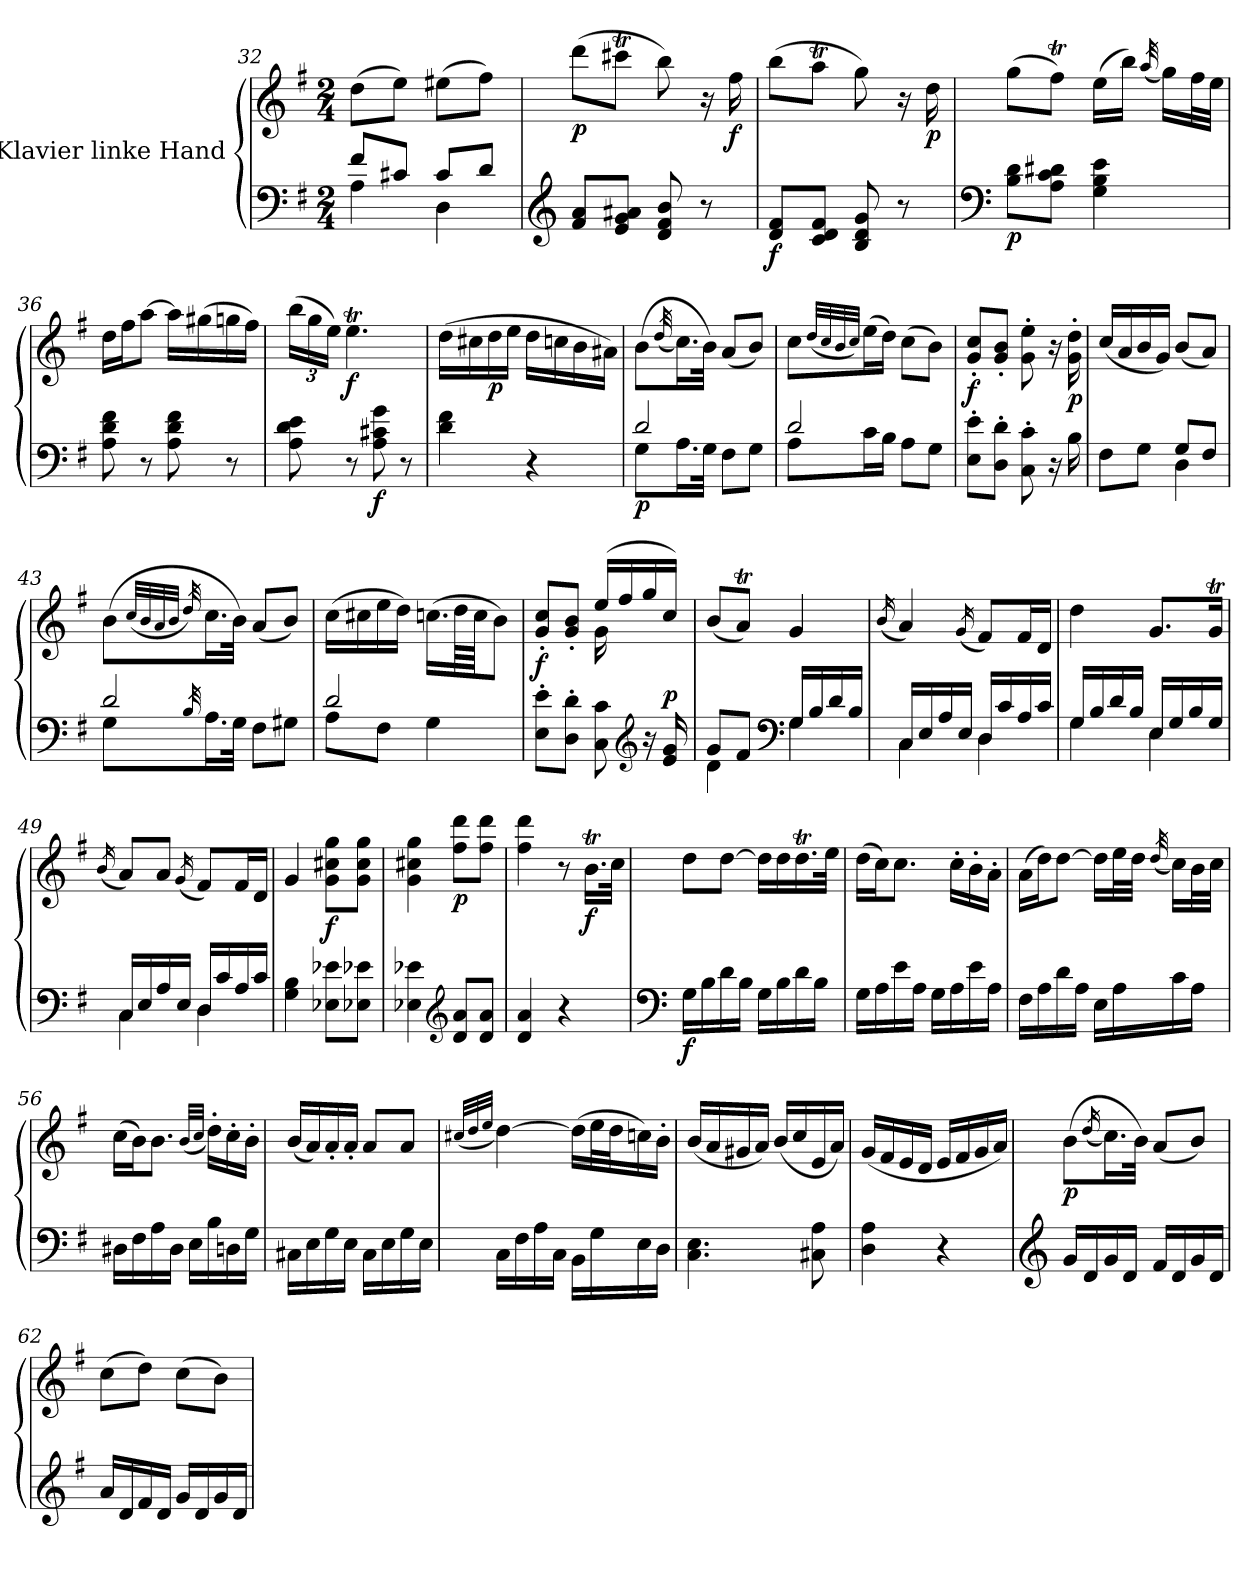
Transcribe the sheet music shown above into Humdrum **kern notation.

**kern	**kern	**dynam
*part1	*part1	*part1
*staff2	*staff1	*staff1/2
*I"Klavier linke Hand	*	*
*clefF4	*clefG2	*
*k[f#]	*k[f#]	*
*M2/4	*M2/4	*
=32	=32	=32
*^	*	*
8f#/L	4A\	(>8dd\L	.
8c#X/J	.	8ee\J)	.
8c#/L	4D\	(>8ee#X\L	.
8d/J	.	8ff#\J)	.
*v	*v	*	*
=33	=33	=33
*clefG2	*	*
!	!	!LO:DY:b
8f#/ 8a/L	(>8ddd\L	p
8e/ 8g/ 8a#X/J	8ccc#Xt\J	.
8d/ 8f#/ 8b/	8bb\)	.
8r	16r	.
!	!	!LO:DY:b
.	16ff#\	f
=34	=34	=34
!	!	!LO:DY:b=2
8d/ 8f#/L	(>8bb\L	f
8c/ 8d/ 8f#/J	8aaT\J	.
8B/ 8d/ 8g/	8gg\)	.
8r	16r	.
!	!	!LO:DY:b
.	16dd\	p
=35	=35	=35
*clefF4	*	*
!	!	!LO:DY:b=2
8B\ 8d\L	(>8gg\L	p
8A\ 8c\ 8d#X\J	8ff#t\J)	.
4G\ 4B\ 4e\	(>16ee\LL	.
.	16bb\JJ)	.
.	(<32qaa/	.
.	16gg\LL)	.
.	32ff#\L	.
.	32ee\JJJ	.
=36	=36	=36
8A\ 8d\ 8f#\	16dd\LL	.
.	16ff#\J	.
8r	[8aa\J	.
8A\ 8d\ 8f#\	16aa\LL]	.
.	(>16gg#X\	.
8r	16ggn\	.
.	16ff#\JJ)	.
=37	=37	=37
*	*Xbrackettup	*
8A\ 8d\ 8e\	(>24bb\LL	.
.	24gg\	.
.	24ee\JJ)	.
!	!	!LO:DY:b
8r	4.eeT\	f
!	!	!LO:DY:b=2
8A\ 8c#X\ 8g\	.	f
8r	.	.
=38	=38	=38
4d\ 4f#\	(>16dd\LL	.
.	16cc#X\	.
!	!	!LO:DY:b
.	16dd\	p
.	16ee\JJ	.
4r	16dd\LL	.
.	16ccn\	.
.	16b\	.
.	16a#X\JJ)	.
=39	=39	=39
*^	*	*
!	!	!	!LO:DY:b=2
2d/	8G\L	(>8b\L	p
.	.	(<32qdd/	.
.	16.A\L	16.cc\L)	.
.	32G\JJk	32b\JJk)	.
.	8F#\L	(<8a/L	.
.	8G\J	8b/J)	.
=40	=40	=40	=40
2d/	8A\L	8cc\L	.
.	.	(<32qdd/LLL	.
.	.	32qcc/	.
.	.	32qb/	.
.	.	32qcc/JJJ)	.
.	16c\L	(>16ee\L	.
.	16B\JJ	16dd\JJ)	.
.	8A\L	(>8cc\L	.
.	8G\J	8b\J)	.
=41	=41	=41	=41
!	!	!	!LO:DY:b
*v	*v	*	*
8E\' 8e\'L	8g/' 8cc/'L	f
8D\' 8d\'J	8g/' 8b/'J	.
8C\' 8c\'	8g\' 8ee\'	.
16r	16r	.
!	!	!LO:DY:b
16B\	16g\' 16dd\'	p
=42	=42	=42
*^	*	*
8F#\L	4ryy	(<16cc/LL	.
.	.	16a/	.
8G\J	.	16b/	.
.	.	16g/JJ)	.
8G/L	4D\	(<8b/L	.
8F#/J	.	8a/J)	.
=43	=43	=43	=43
2d/	8G\L	(>8b\L	.
.	.	(<32qcc/LLL	.
.	.	32qb/	.
.	.	32qa/	.
.	.	32qb/JJJ	.
.	32qB/	32qdd/)	.
.	16.A\L	16.cc\L	.
.	32G\JJk	32b\JJk)	.
.	8F#\L	(<8a/L	.
.	8G#X\J	8b/J)	.
=44	=44	=44	=44
2d/	8A\L	(>16cc\LL	.
.	.	16cc#X\	.
.	8F#\J	16ee\	.
.	.	16dd\JJ)	.
.	4G\	(>16.ccn\LL	.
.	.	64dd\LL	.
.	.	64cc\JJJ	.
.	.	8b\J)	.
*v	*v	*	*
=45	=45	=45
*	*^	*
!	!	!	!LO:DY:b
8E\' 8e\'L	8g/' 8cc/'L	4ryy	f
8D\' 8d\'J	8g/' 8b/'J	.	.
8C\ 8c\	(>16ee/LL	16g\	.
.	16ff#/	8.ryy	.
*clefG2	*	*	*
16r	16gg/	.	.
!	!	!	!LO:DY:a=2
16e/ 16g/	16cc/JJ)	.	p
*	*v	*v	*
=46	=46	=46
*^	*	*
8g/L	4d\	(<8b/L	.
8f#/J	.	8aT/J)	.
*clefF4	*	*	*
16G/LL	4G\	4g/	.
16B/	.	.	.
16d/	.	.	.
16B/JJ	.	.	.
=47	=47	=47	=47
.	.	(<16qb/	.
16C/LL	4C\	4a/)	.
16E/	.	.	.
16A/	.	.	.
16E/JJ	.	.	.
.	.	(<16qg/	.
16D/LL	4D\	8f#/L)	.
16c/	.	.	.
16A/	.	16f#/L	.
16c/JJ	.	16d/JJ	.
=48	=48	=48	=48
16G/LL	4G\	4dd\	.
16B/	.	.	.
16d/	.	.	.
16B/JJ	.	.	.
16E/LL	4E\	8.g/L	.
16G/	.	.	.
16B/	.	.	.
16G/JJ	.	16gT/Jk	.
=49	=49	=49	=49
.	.	(<16qb/	.
16C/LL	4C\	8a/L)	.
16E/	.	.	.
16A/	.	8a/J	.
16E/JJ	.	.	.
.	.	(<16qg/	.
16D/LL	4D\	8f#/L)	.
16c/	.	.	.
16A/	.	16f#/L	.
16c/JJ	.	16d/JJ	.
*v	*v	*	*
=50	=50	=50
4G\ 4B\	4g/	.
!	!	!LO:DY:b
8E-X\ 8e-X\L	8g\ 8cc#X\ 8gg\L	f
8E-X\ 8e-X\J	8g\ 8cc#\ 8gg\J	.
=51	=51	=51
4E-X\ 4e-X\	4g\ 4cc#X\ 4gg\	.
*clefG2	*	*
!	!	!LO:DY:b
8d/ 8a/L	8ff#\ 8ddd\L	p
8d/ 8a/J	8ff#\ 8ddd\J	.
=52	=52	=52
4d/ 4a/	4ff#\ 4ddd\	.
4r	8r	.
!	!	!LO:DY:b
.	16.bt\LL	f
.	32cc\JJk	.
=53	=53	=53
*clefF4	*	*
!	!	!LO:DY:b=2
16G\LL	8dd\L	f
16B\	.	.
16d\	[8dd\J	.
16B\JJ	.	.
16G\LL	16dd\LL]	.
16B\	16dd\	.
16d\	16.ddT\	.
16B\JJ	.	.
.	32ee\JJk	.
=54	=54	=54
16G\LL	(>16dd\LL	.
16A\	16cc\J)	.
16e\	8.cc\J	.
16A\JJ	.	.
16G\LL	.	.
16A\	16cc'\LL	.
16e\	16b'\	.
16A\JJ	16a'\JJ	.
=55	=55	=55
16F#\LL	(>16a\LL	.
16A\	16dd\J)	.
16d\	[8dd\J	.
16A\JJ	.	.
16E\LL	16dd\LL]	.
16A\	32ee\L	.
.	32dd\JJJ	.
.	(<32qdd/	.
16c\	16cc\LL)	.
16A\JJ	32b\L	.
.	32cc\JJJ	.
=56	=56	=56
16D#X\LL	(>16cc\LL	.
16F#\	16b\J)	.
16A\	8.b\J	.
16D#\JJ	.	.
16E\LL	.	.
.	(<32qb/LLL	.
.	32qcc/JJJ	.
16B\	16dd'\LL)	.
16Dn\	16cc'\	.
16G\JJ	16b'\JJ	.
=57	=57	=57
16C#X\LL	(<16b/LL	.
16E\	16a/)	.
16G\	16a'/	.
16E\JJ	16a'/JJ	.
16C#\LL	8a/L	.
16E\	.	.
16G\	8a/J	.
16E\JJ	.	.
=58	=58	=58
.	(<32qcc#X/LLL	.
.	32qdd/	.
.	32qee/JJJ	.
16C\LL	[4dd\)	.
16F#\	.	.
16A\	.	.
16C\JJ	.	.
16BB\LL	(>16dd\LL]	.
16G\	32ee\L	.
.	32dd\J	.
16E\	16ccn\)	.
16D\JJ	16b'\JJ	.
=59	=59	=59
4.C\ 4.E\	(<16b/LL	.
.	16a/	.
.	16g#X/	.
.	16a/JJ)	.
.	(<16b/LL	.
.	16cc/	.
8C#X\ 8A\	16e/	.
.	16a/JJ)	.
=60	=60	=60
4D\ 4A\	(<16g/LL	.
.	16f#/	.
.	16e/	.
.	16d/JJ	.
4r	16e/LL	.
.	16f#/	.
.	16g/	.
.	16a/JJ)	.
=61	=61	=61
*clefG2	*	*
!	!	!LO:DY:b
16g/LL	(>8b\L	p
16d/	.	.
.	(<16qdd/	.
16g/	16.cc\L)	.
16d/JJ	.	.
.	32b\JJk)	.
16f#/LL	(<8a/L	.
16d/	.	.
16g/	8b/J)	.
16d/JJ	.	.
=62	=62	=62
16a/LL	(>8cc\L	.
16d/	.	.
16f#/	8dd\J)	.
16d/JJ	.	.
16g/LL	(>8cc\L	.
16d/	.	.
16g/	8b\J)	.
16d/JJ	.	.
=	=	=
*-	*-	*-
